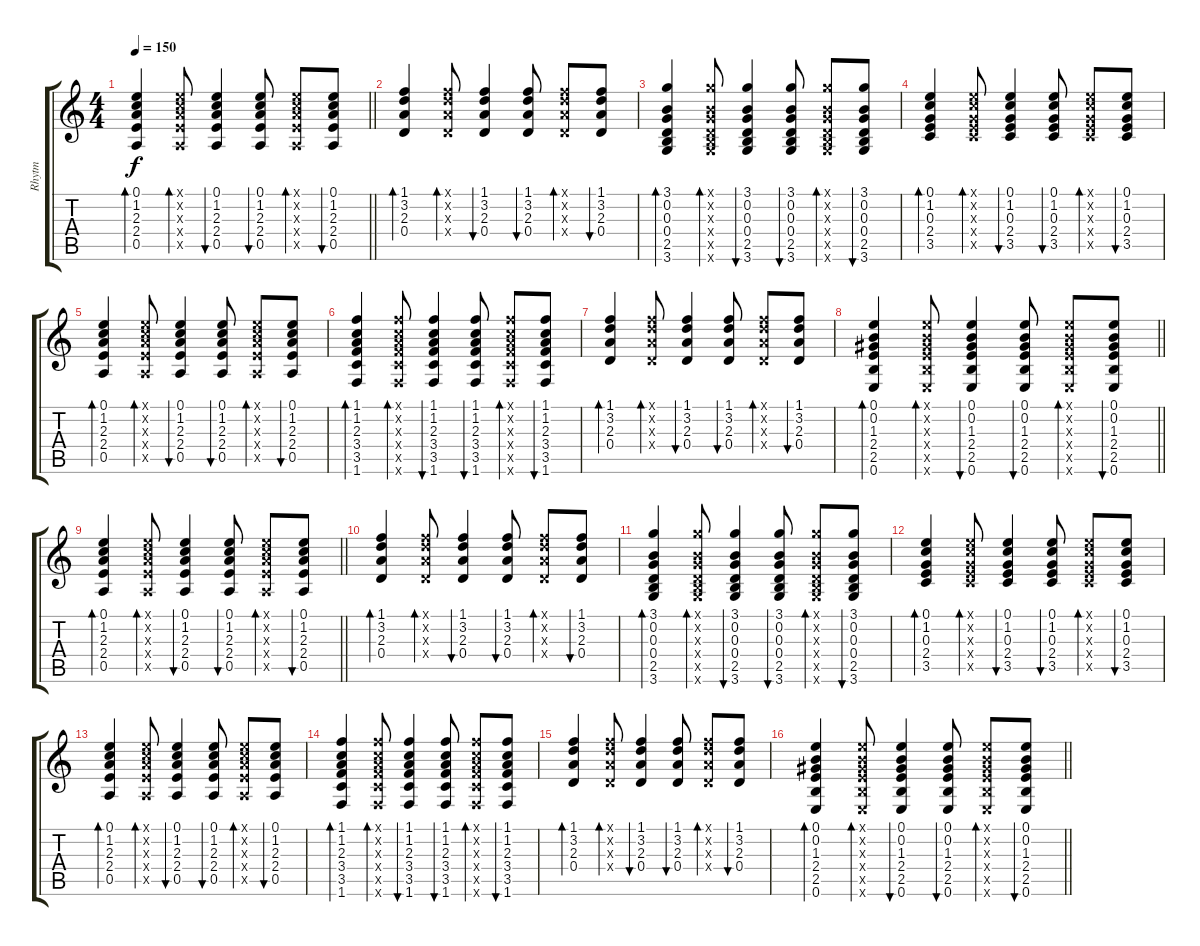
\track ("Rhytm" "Rhytm") {instrument acousticguitarsteel}
\staff {score tabs}
\tuning (E4 B3 G3 D3 A2 E2) {hide}
\ts (4 4)
\tempo 150
\clef g2
\barLineRight lightlight
\ks c
(0.1 1.2 2.3 2.4 0.5).4{bd 60 dy f} (0.1{x} 1.2{x} 2.3{x} 2.4{x} 0.5{x}).8{bd 60} (0.1 1.2 2.3 2.4 0.5).4{bu 60} (0.1 1.2 2.3 2.4 0.5).8{bu 60} (0.1{x} 1.2{x} 2.3{x} 2.4{x} 0.5{x}).8{bd 60} (0.1 1.2 2.3 2.4 0.5).8{bu 60} |
(1.1 3.2 2.3 0.4).4{bd 60} (1.1{x} 3.2{x} 2.3{x} 0.4{x}).8{bd 60} (1.1 3.2 2.3 0.4).4{bu 60} (1.1 3.2 2.3 0.4).8{bu 60} (1.1{x} 3.2{x} 2.3{x} 0.4{x}).8{bd 60} (1.1 3.2 2.3 0.4).8{bu 60} |
(3.1 0.2 0.3 0.4 2.5 3.6).4{bd 60} (3.1{x} 0.2{x} 0.3{x} 0.4{x} 2.5{x} 3.6{x}).8{bd 60} (3.1 0.2 0.3 0.4 2.5 3.6).4{bu 60} (3.1 0.2 0.3 0.4 2.5 3.6).8{bu 60} (3.1{x} 0.2{x} 0.3{x} 0.4{x} 2.5{x} 3.6{x}).8{bd 60} (3.1 0.2 0.3 0.4 2.5 3.6).8{bu 60} |
(0.1 1.2 0.3 2.4 3.5).4{bd 60} (0.1{x} 1.2{x} 0.3{x} 2.4{x} 3.5{x}).8{bd 60} (0.1 1.2 0.3 2.4 3.5).4{bu 60} (0.1 1.2 0.3 2.4 3.5).8{bu 60} (0.1{x} 1.2{x} 0.3{x} 2.4{x} 3.5{x}).8{bd 60} (0.1 1.2 0.3 2.4 3.5).8{bu 60} |
(0.1 1.2 2.3 2.4 0.5).4{bd 60} (0.1{x} 1.2{x} 2.3{x} 2.4{x} 0.5{x}).8{bd 60} (0.1 1.2 2.3 2.4 0.5).4{bu 60} (0.1 1.2 2.3 2.4 0.5).8{bu 60} (0.1{x} 1.2{x} 2.3{x} 2.4{x} 0.5{x}).8{bd 60} (0.1 1.2 2.3 2.4 0.5).8{bu 60} |
(1.1 1.2 2.3 3.4 3.5 1.6).4{bd 60} (1.1{x} 1.2{x} 2.3{x} 3.4{x} 3.5{x} 1.6{x}).8{bd 60} (1.1 1.2 2.3 3.4 3.5 1.6).4{bu 60} (1.1 1.2 2.3 3.4 3.5 1.6).8{bu 60} (1.1{x} 1.2{x} 2.3{x} 3.4{x} 3.5{x} 1.6{x}).8{bd 60} (1.1 1.2 2.3 3.4 3.5 1.6).8{bu 60} |
(1.1 3.2 2.3 0.4).4{bd 60} (1.1{x} 3.2{x} 2.3{x} 0.4{x}).8{bd 60} (1.1 3.2 2.3 0.4).4{bu 60} (1.1 3.2 2.3 0.4).8{bu 60} (1.1{x} 3.2{x} 2.3{x} 0.4{x}).8{bd 60} (1.1 3.2 2.3 0.4).8{bu 60} |
\barLineRight lightlight
(0.1 0.2 1.3 2.4 2.5 0.6).4{bd 60} (0.1{x} 0.2{x} 1.3{x} 2.4{x} 2.5{x} 0.6{x}).8{bd 60} (0.1 0.2 1.3 2.4 2.5 0.6).4{bu 60} (0.1 0.2 1.3 2.4 2.5 0.6).8{bu 60} (0.1{x} 0.2{x} 1.3{x} 2.4{x} 2.5{x} 0.6{x}).8{bd 60} (0.1 0.2 1.3 2.4 2.5 0.6).8{bu 60} |
\barLineRight lightlight
(0.1 1.2 2.3 2.4 0.5).4{bd 60} (0.1{x} 1.2{x} 2.3{x} 2.4{x} 0.5{x}).8{bd 60} (0.1 1.2 2.3 2.4 0.5).4{bu 60} (0.1 1.2 2.3 2.4 0.5).8{bu 60} (0.1{x} 1.2{x} 2.3{x} 2.4{x} 0.5{x}).8{bd 60} (0.1 1.2 2.3 2.4 0.5).8{bu 60} |
(1.1 3.2 2.3 0.4).4{bd 60} (1.1{x} 3.2{x} 2.3{x} 0.4{x}).8{bd 60} (1.1 3.2 2.3 0.4).4{bu 60} (1.1 3.2 2.3 0.4).8{bu 60} (1.1{x} 3.2{x} 2.3{x} 0.4{x}).8{bd 60} (1.1 3.2 2.3 0.4).8{bu 60} |
(3.1 0.2 0.3 0.4 2.5 3.6).4{bd 60} (3.1{x} 0.2{x} 0.3{x} 0.4{x} 2.5{x} 3.6{x}).8{bd 60} (3.1 0.2 0.3 0.4 2.5 3.6).4{bu 60} (3.1 0.2 0.3 0.4 2.5 3.6).8{bu 60} (3.1{x} 0.2{x} 0.3{x} 0.4{x} 2.5{x} 3.6{x}).8{bd 60} (3.1 0.2 0.3 0.4 2.5 3.6).8{bu 60} |
(0.1 1.2 0.3 2.4 3.5).4{bd 60} (0.1{x} 1.2{x} 0.3{x} 2.4{x} 3.5{x}).8{bd 60} (0.1 1.2 0.3 2.4 3.5).4{bu 60} (0.1 1.2 0.3 2.4 3.5).8{bu 60} (0.1{x} 1.2{x} 0.3{x} 2.4{x} 3.5{x}).8{bd 60} (0.1 1.2 0.3 2.4 3.5).8{bu 60} |
(0.1 1.2 2.3 2.4 0.5).4{bd 60} (0.1{x} 1.2{x} 2.3{x} 2.4{x} 0.5{x}).8{bd 60} (0.1 1.2 2.3 2.4 0.5).4{bu 60} (0.1 1.2 2.3 2.4 0.5).8{bu 60} (0.1{x} 1.2{x} 2.3{x} 2.4{x} 0.5{x}).8{bd 60} (0.1 1.2 2.3 2.4 0.5).8{bu 60} |
(1.1 1.2 2.3 3.4 3.5 1.6).4{bd 60} (1.1{x} 1.2{x} 2.3{x} 3.4{x} 3.5{x} 1.6{x}).8{bd 60} (1.1 1.2 2.3 3.4 3.5 1.6).4{bu 60} (1.1 1.2 2.3 3.4 3.5 1.6).8{bu 60} (1.1{x} 1.2{x} 2.3{x} 3.4{x} 3.5{x} 1.6{x}).8{bd 60} (1.1 1.2 2.3 3.4 3.5 1.6).8{bu 60} |
(1.1 3.2 2.3 0.4).4{bd 60} (1.1{x} 3.2{x} 2.3{x} 0.4{x}).8{bd 60} (1.1 3.2 2.3 0.4).4{bu 60} (1.1 3.2 2.3 0.4).8{bu 60} (1.1{x} 3.2{x} 2.3{x} 0.4{x}).8{bd 60} (1.1 3.2 2.3 0.4).8{bu 60} |
\barLineRight lightlight
(0.1 0.2 1.3 2.4 2.5 0.6).4{bd 60} (0.1{x} 0.2{x} 1.3{x} 2.4{x} 2.5{x} 0.6{x}).8{bd 60} (0.1 0.2 1.3 2.4 2.5 0.6).4{bu 60} (0.1 0.2 1.3 2.4 2.5 0.6).8{bu 60} (0.1{x} 0.2{x} 1.3{x} 2.4{x} 2.5{x} 0.6{x}).8{bd 60} (0.1 0.2 1.3 2.4 2.5 0.6).8{bu 60}
